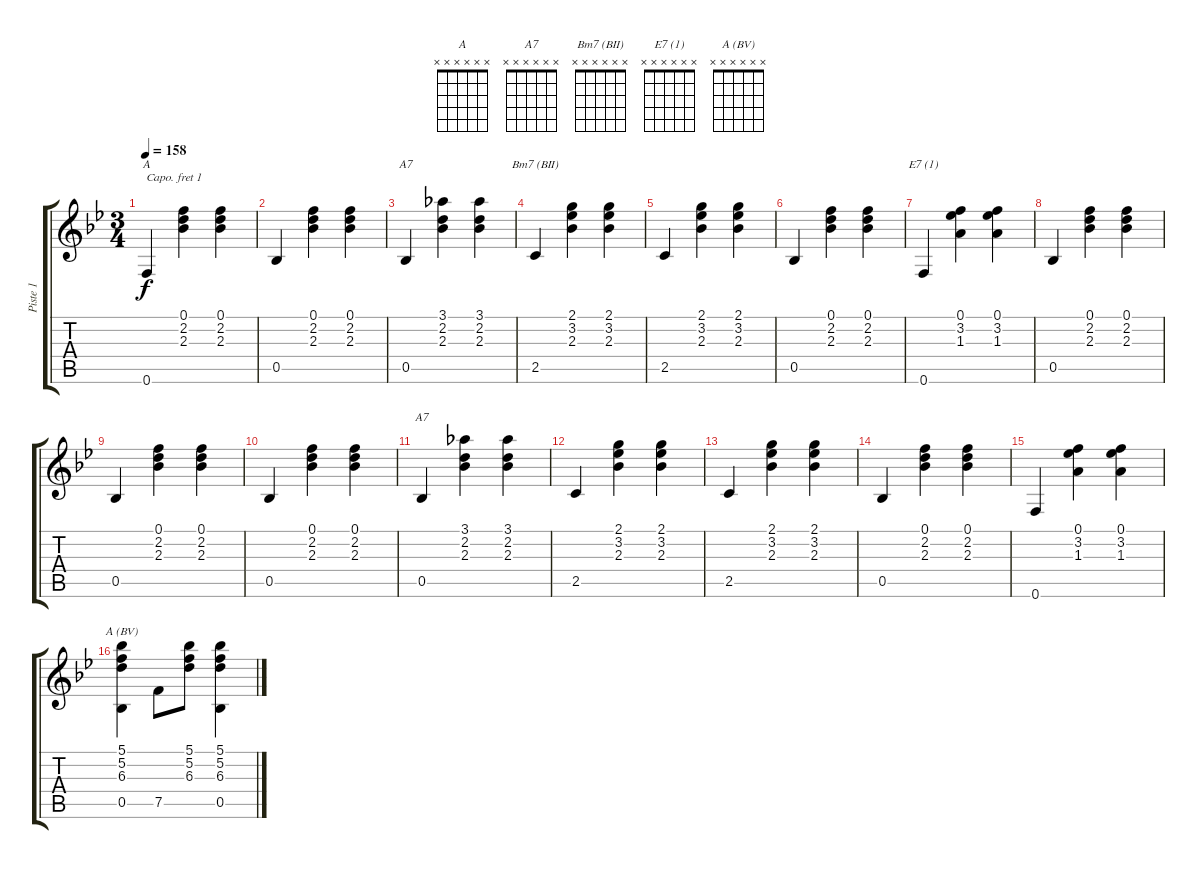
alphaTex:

\track ("Piste 1" "Piste 1") {instrument acousticguitarsteel}
\staff {score tabs}
\capo 1
\tuning (E4 B3 G3 D3 A2 E2) {hide}
\chord ("A " x x x x x x)
\chord ("A7" 9 8 9 7 0 x) {firstfret 7}
\chord ("Bm7 (BII)" x x x x x x)
\chord ("E7 (1)" x x x x x x)
\chord ("A7" x x x x x x)
\chord ("A (BV)" x x x x x x)
\ts (3 4)
\tempo 158
\clef g2
\ks bb
0.6.4{ch "A " dy f} (0.1 2.2 2.3).4 (0.1 2.2 2.3).4 |
0.5.4 (0.1 2.2 2.3).4 (0.1 2.2 2.3).4 |
0.5.4{ch "A7"} (3.1 2.2 2.3).4 (3.1 2.2 2.3).4 |
2.5.4{ch "Bm7 (BII)"} (2.1 3.2 2.3).4 (2.1 3.2 2.3).4 |
2.5.4 (2.1 3.2 2.3).4 (2.1 3.2 2.3).4 |
0.5.4 (0.1 2.2 2.3).4 (0.1 2.2 2.3).4 |
0.6.4{ch "E7 (1)"} (0.1 3.2 1.3).4 (0.1 3.2 1.3).4 |
0.5.4 (0.1 2.2 2.3).4 (0.1 2.2 2.3).4 |
0.5.4 (0.1 2.2 2.3).4 (0.1 2.2 2.3).4 |
0.5.4 (0.1 2.2 2.3).4 (0.1 2.2 2.3).4 |
0.5.4{ch "A7"} (3.1 2.2 2.3).4 (3.1 2.2 2.3).4 |
2.5.4 (2.1 3.2 2.3).4 (2.1 3.2 2.3).4 |
2.5.4 (2.1 3.2 2.3).4 (2.1 3.2 2.3).4 |
0.5.4 (0.1 2.2 2.3).4 (0.1 2.2 2.3).4 |
0.6.4 (0.1 3.2 1.3).4 (0.1 3.2 1.3).4 |
(5.1 5.2 6.3 0.5).4{ch "A (BV)"} 7.5.8 (5.1 5.2 6.3).8 (5.1 5.2 6.3 0.5).4
